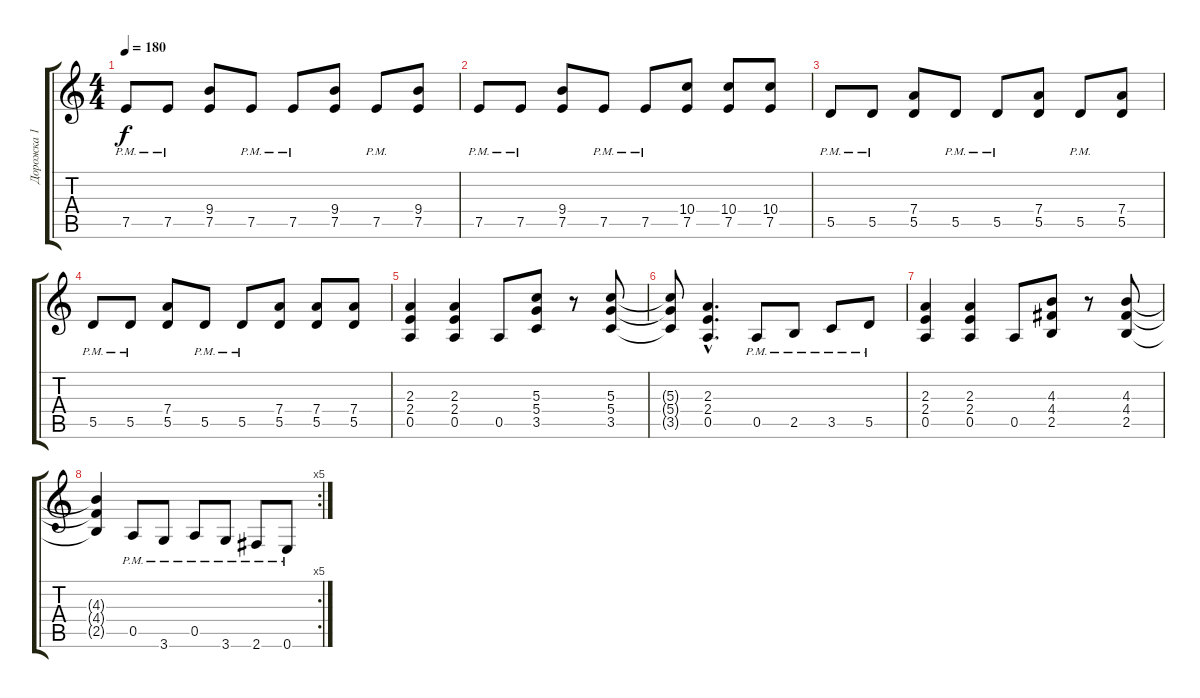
\track ("Дорожка 1" "Дорожка 1") {instrument distortionguitar}
\staff {score tabs}
\tuning (E4 B3 G3 D3 A2 E2) {hide}
\ts (4 4)
\tempo 180
\clef g2
\ks c
7.5{pm}.8{dy f instrument distortionguitar} 7.5{pm}.8 (9.4 7.5).8 7.5{pm}.8 7.5{pm}.8 (9.4 7.5).8 7.5{pm}.8 (9.4 7.5).8 |
7.5{pm}.8 7.5{pm}.8 (9.4 7.5).8 7.5{pm}.8 7.5{pm}.8 (10.4 7.5).8 (10.4 7.5).8 (10.4 7.5).8 |
5.5{pm}.8 5.5{pm}.8 (7.4 5.5).8 5.5{pm}.8 5.5{pm}.8 (7.4 5.5).8 5.5{pm}.8 (7.4 5.5).8 |
5.5{pm}.8 5.5{pm}.8 (7.4 5.5).8 5.5{pm}.8 5.5{pm}.8 (7.4 5.5).8 (7.4 5.5).8 (7.4 5.5).8 |
(2.3 2.4 0.5).4 (2.3 2.4 0.5).4 0.5.8 (5.3 5.4 3.5).8 r.8 (5.3 5.4 3.5).8 |
(5.3{t} 5.4{t} 3.5{t}).8 (2.3{hac} 2.4{hac} 0.5{hac}).4{d} 0.5{pm}.8 2.5{pm}.8 3.5{pm}.8 5.5{pm}.8 |
(2.3 2.4 0.5).4 (2.3 2.4 0.5).4 0.5.8 (4.3 4.4 2.5).8 r.8 (4.3 4.4 2.5).8 |
\rc 5
(4.3{t} 4.4{t} 2.5{t}).4 0.5{pm}.8 3.6{pm}.8 0.5{pm}.8 3.6{pm}.8 2.6{pm}.8 0.6{pm}.8
